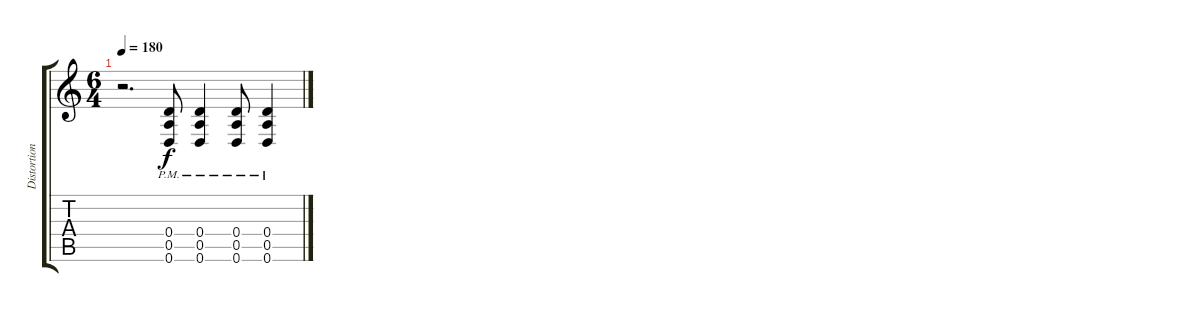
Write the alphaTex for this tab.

\track ("Distortion Guitar 1" "Distortion") {instrument distortionguitar}
\staff {score tabs}
\tuning (E4 B3 G3 D3 A2 D2) {hide}
\ts (6 4)
\tempo 180
\clef g2
\ks c
r.2{d dy f} (0.4{pm} 0.5{pm} 0.6{pm}).8 (0.4{pm} 0.5{pm} 0.6{pm}).4 (0.4{pm} 0.5{pm} 0.6{pm}).8 (0.4{pm} 0.5{pm} 0.6{pm}).4
